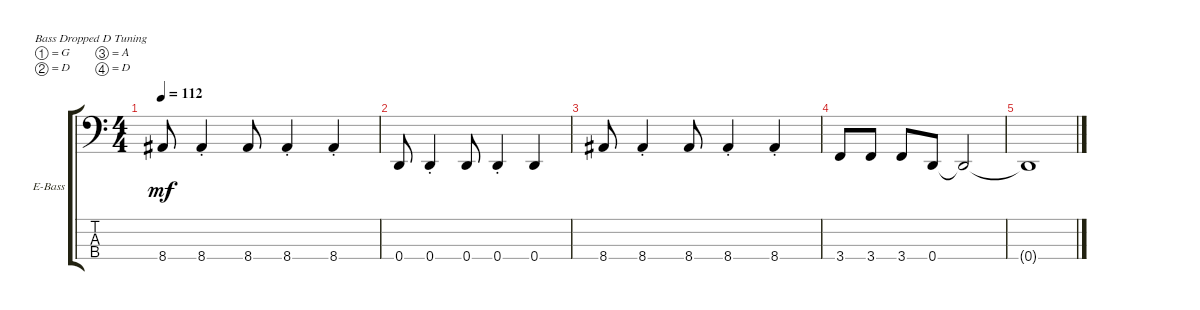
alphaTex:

\defaultSystemsLayout 4
\bracketExtendMode groupsimilarinstruments
\firstSystemTrackNameOrientation horizontal
\otherSystemsTrackNameOrientation horizontal
\track ("Electric Bass" "E-Bass") {instrument electricbassfinger}
\staff {score tabs}
\tuning (G2 D2 A1 D1)
\ts (4 4)
\tempo 112
\clef f4
\ks c
8.4.8{dy mf} 8.4{st}.4 8.4.8 8.4{st}.4 8.4{st}.4 |
0.4.8 0.4{st}.4 0.4.8 0.4{st}.4 0.4.4 |
8.4.8 8.4{st}.4 8.4.8 8.4{st}.4 8.4{st}.4 |
3.4.8 3.4.8 3.4.8 0.4.8 0.4{t}.2 |
0.4{t}.1
